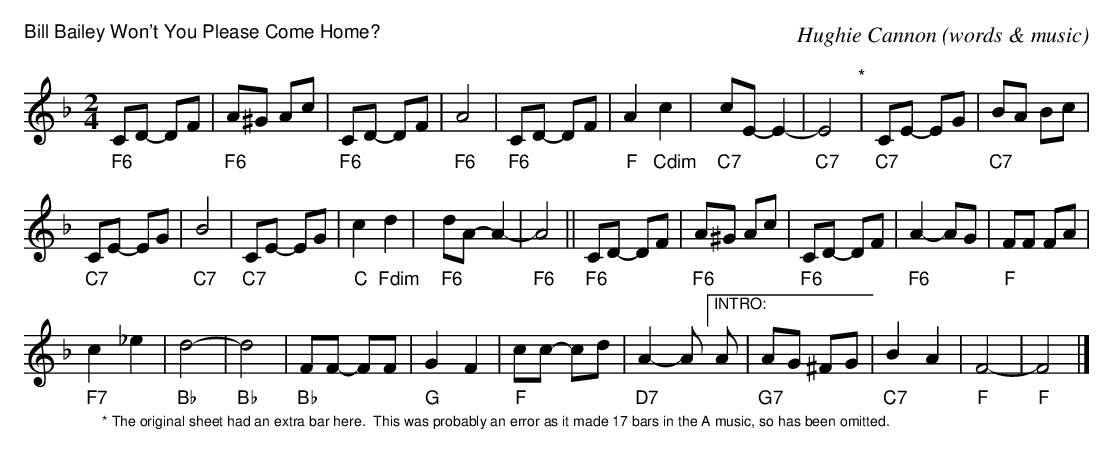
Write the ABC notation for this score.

X:1
T:Bill Bailey Won't You Please Come Home?
C:Hughie Cannon (words & music)
M:2/4
L:1/8
K:F
V:1 gchord=down lyrics=up
"F6"CD- DF | "F6"A^G Ac | "F6"CD -DF |"F6"A4 | "F6"CD- DF | "F"A2 "Cdim"c2 |y "C7"cE- E2- | "C7"E4"^*" | "C7"CE- EG | "C7"BA Bc |
"C7"CE -EG | "C7"B4 | "C7"CE- EG | "C"c2 "Fdim"d2 |y "F6"dA-A2- | "F6"A4 ||"F6"CD- DF | "F6"A^G Ac | "F6"CD -DF |"F6"A2- AG | "F"FF FA |
"F7"c2_e2 | "Bb"d4- | "Bb"d4 | "Bb"FF- FF | "G"G2F2 | "F"cc- cd | "D7"A2-A["INTRO:"A | "G7"AG ^FG | "C7"B2A2 | "F"F4- | "F"F4 |]
W:* The original sheet had an extra bar here.  This was probably an error as it made 17 bars in the A music, so has been omitted.
